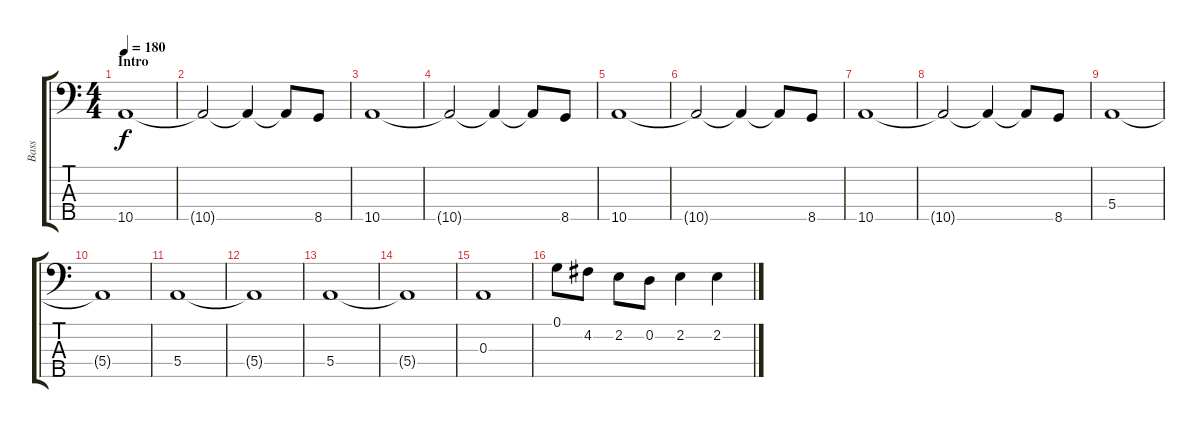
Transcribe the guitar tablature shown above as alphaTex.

\track ("Bass" "Bass") {instrument electricbassfinger}
\staff {score tabs}
\tuning (G2 D2 A1 E1 B0) {hide}
\ts (4 4)
\section ("" "Intro")
\tempo 180
\clef f4
\ks c
10.5.1{dy f instrument electricbassfinger} |
10.5{t}.2 10.5{t}.4 10.5{t}.8 8.5.8 |
10.5.1 |
10.5{t}.2 10.5{t}.4 10.5{t}.8 8.5.8 |
10.5.1 |
10.5{t}.2 10.5{t}.4 10.5{t}.8 8.5.8 |
10.5.1 |
10.5{t}.2 10.5{t}.4 10.5{t}.8 8.5.8 |
5.4.1 |
5.4{t}.1 |
5.4.1 |
5.4{t}.1 |
5.4.1 |
5.4{t}.1 |
0.3.1 |
0.1.8 4.2.8 2.2.8 0.2.8 2.2.4 2.2.4
